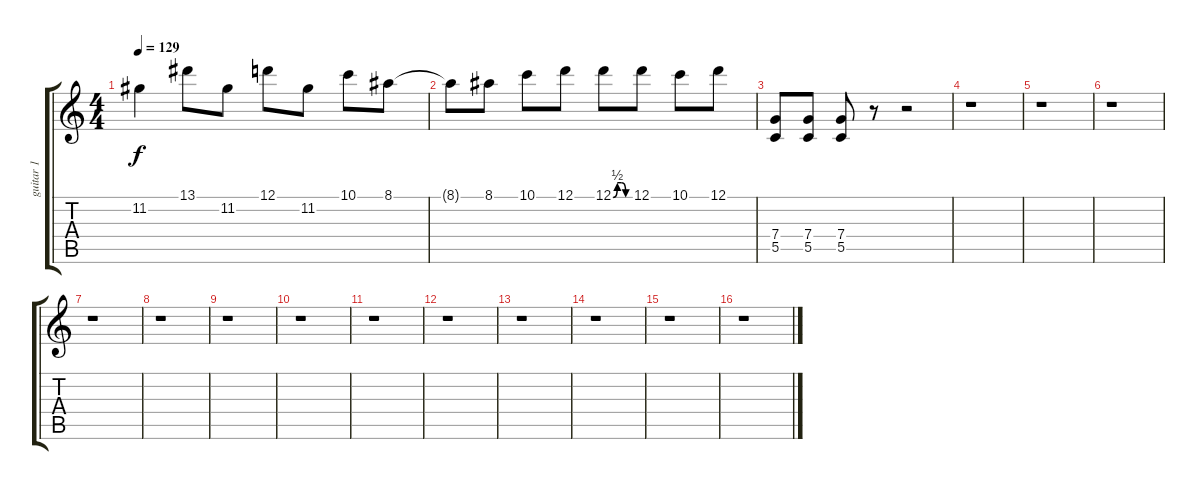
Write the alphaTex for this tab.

\track ("guitar 1" "guitar 1") {instrument overdrivenguitar}
\staff {score tabs}
\tuning (D4 A3 F3 C3 G2 D2) {hide}
\ts (4 4)
\tempo 129
\clef g2
\ks c
11.2.4{dy f} 13.1.8 11.2.8 12.1.8 11.2.8 10.1.8 8.1.8 |
8.1{t}.8 8.1.8 10.1.8 12.1.8 12.1{be (custom 0 0 15 2 30 2 45 0 60 0)}.8 12.1.8 10.1.8 12.1.8 |
(7.4 5.5).8{volume 13} (7.4 5.5).8 (7.4 5.5).8 r.8 r.2 |
r.1 |
r.1 |
r.1 |
r.1 |
r.1 |
r.1 |
r.1 |
r.1 |
r.1 |
r.1 |
r.1 |
r.1 |
r.1
